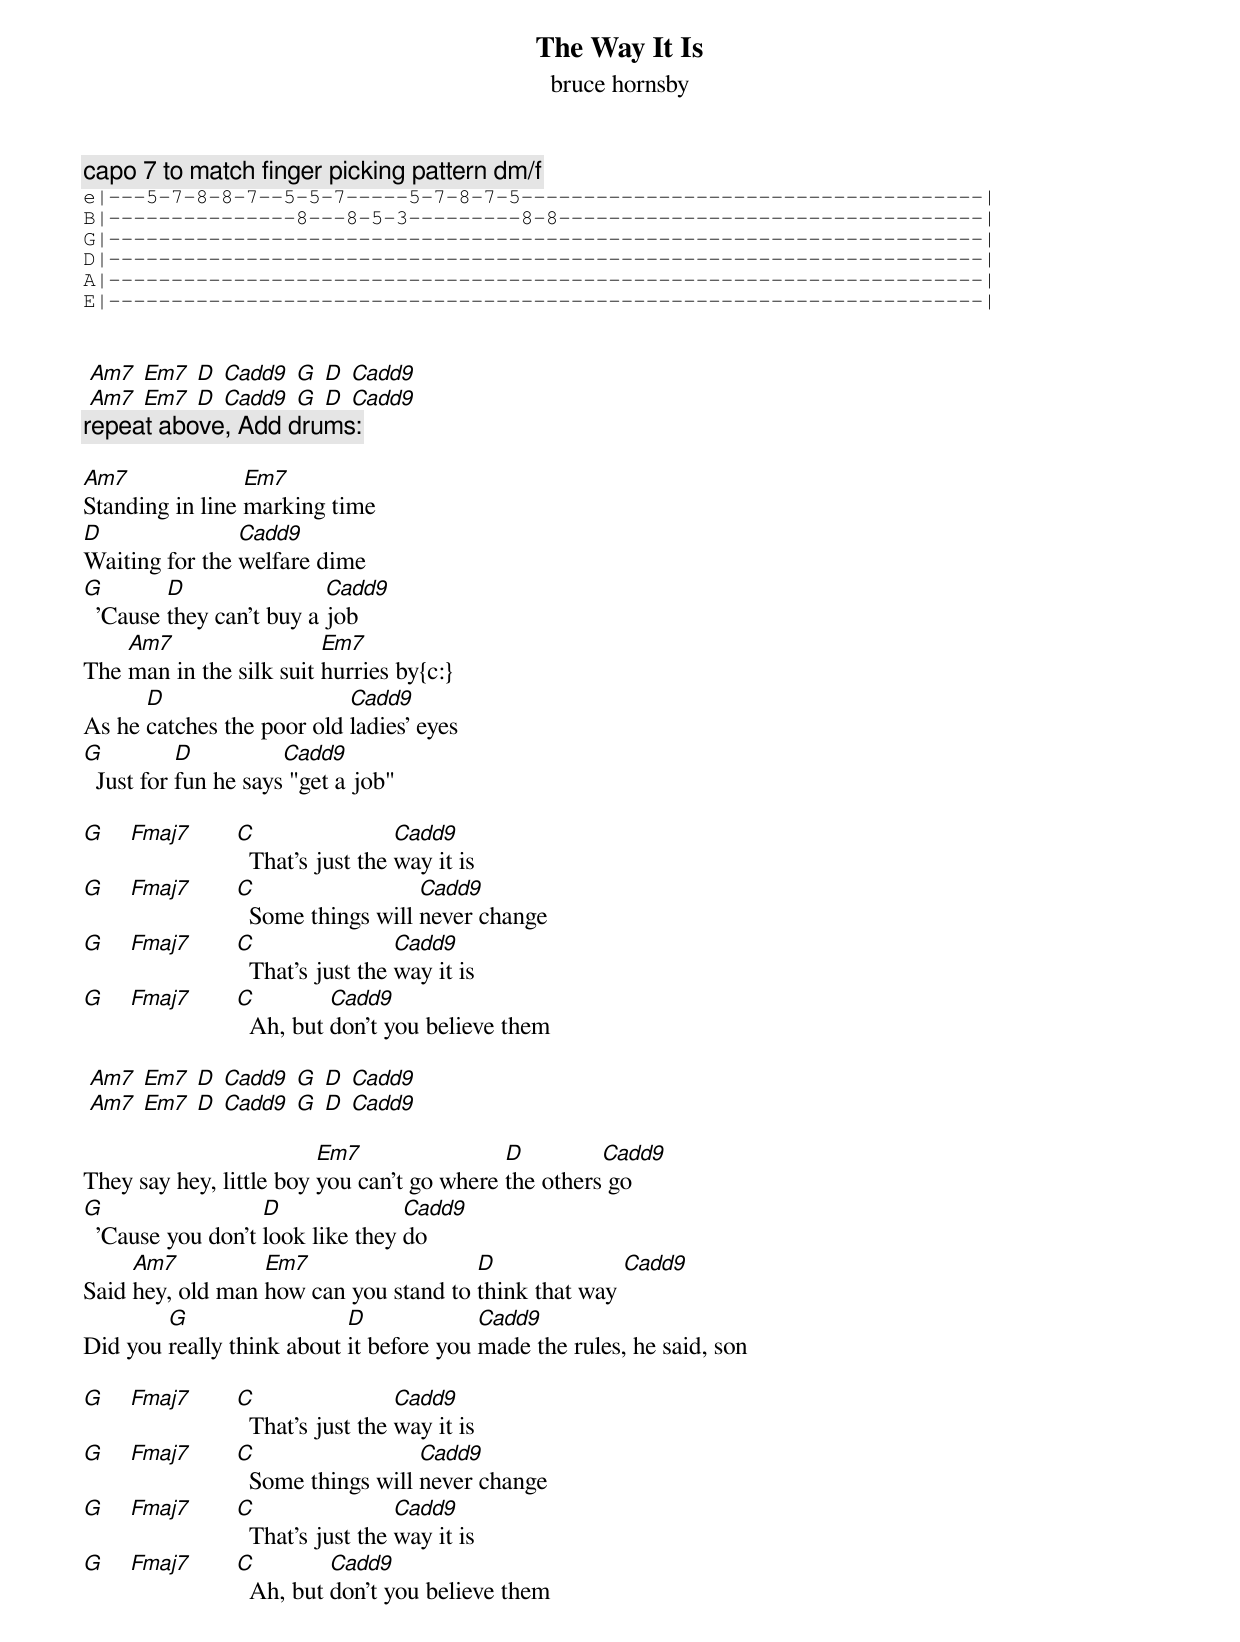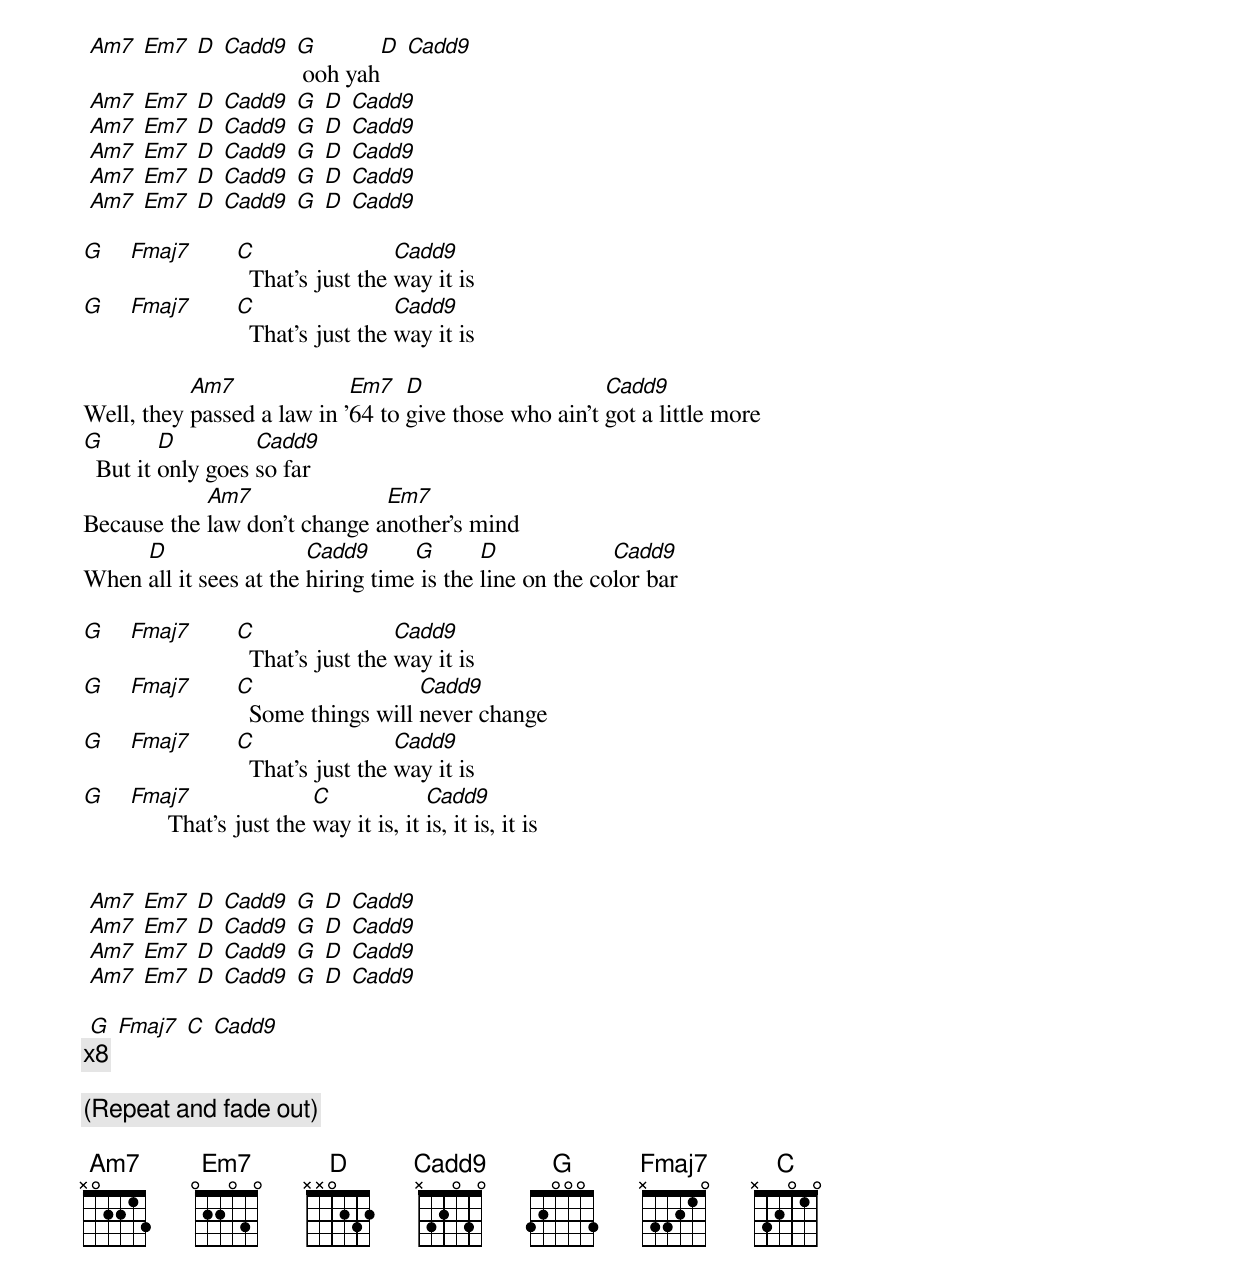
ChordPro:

{title: The Way It Is}
{subtitle: bruce hornsby}
{c:capo 7 to match finger picking pattern dm/f}
{sot}
e|---5-7-8-8-7--5-5-7-----5-7-8-7-5-------------------------------------|
B|---------------8---8-5-3---------8-8----------------------------------|
G|----------------------------------------------------------------------|
D|----------------------------------------------------------------------|
A|----------------------------------------------------------------------|
E|----------------------------------------------------------------------|
{eot}


 [Am7] [Em7] [D] [Cadd9] [G] [D] [Cadd9]
 [Am7] [Em7] [D] [Cadd9] [G] [D] [Cadd9]
{c:repeat above, Add drums:}

[Am7]Standing in line [Em7]marking time
[D]Waiting for the [Cadd9]welfare dime
[G]  'Cause [D]they can't buy a [Cadd9]job
The [Am7]man in the silk suit [Em7]hurries by{c:}
As he [D]catches the poor old [Cadd9]ladies' eyes
[G]  Just for [D]fun he says[Cadd9] "get a job"

[G]    [Fmaj7]       [C]  That's just the [Cadd9]way it is
[G]    [Fmaj7]       [C]  Some things will [Cadd9]never change
[G]    [Fmaj7]       [C]  That's just the [Cadd9]way it is
[G]    [Fmaj7]       [C]  Ah, but [Cadd9]don't you believe them

 [Am7] [Em7] [D] [Cadd9] [G] [D] [Cadd9]
 [Am7] [Em7] [D] [Cadd9] [G] [D] [Cadd9]

They say hey, little boy [Em7]you can't go where [D]the others[Cadd9] go
[G]  'Cause you don't [D]look like they [Cadd9]do
Said [Am7]hey, old man [Em7]how can you stand to [D]think that way [Cadd9]
Did you [G]really think about [D]it before you [Cadd9]made the rules, he said, son

[G]    [Fmaj7]       [C]  That's just the [Cadd9]way it is
[G]    [Fmaj7]       [C]  Some things will [Cadd9]never change
[G]    [Fmaj7]       [C]  That's just the [Cadd9]way it is
[G]    [Fmaj7]       [C]  Ah, but [Cadd9]don't you believe them

 [Am7] [Em7] [D] [Cadd9] [G] ooh yah[D] [Cadd9]
 [Am7] [Em7] [D] [Cadd9] [G] [D] [Cadd9]
 [Am7] [Em7] [D] [Cadd9] [G] [D] [Cadd9]
 [Am7] [Em7] [D] [Cadd9] [G] [D] [Cadd9]
 [Am7] [Em7] [D] [Cadd9] [G] [D] [Cadd9]
 [Am7] [Em7] [D] [Cadd9] [G] [D] [Cadd9]

[G]    [Fmaj7]       [C]  That's just the [Cadd9]way it is
[G]    [Fmaj7]       [C]  That's just the [Cadd9]way it is

Well, they [Am7]passed a law in '[Em7]64 to [D]give those who ain't [Cadd9]got a little more
[G]  But it [D]only goes [Cadd9]so far
Because the [Am7]law don't change a[Em7]nother's mind
When [D]all it sees at the [Cadd9]hiring time[G] is the [D]line on the co[Cadd9]lor bar

[G]    [Fmaj7]       [C]  That's just the [Cadd9]way it is
[G]    [Fmaj7]       [C]  Some things will [Cadd9]never change
[G]    [Fmaj7]       [C]  That's just the [Cadd9]way it is
[G]    [Fmaj7]      That's just the [C]way it is, it [Cadd9]is, it is, it is


 [Am7] [Em7] [D] [Cadd9] [G] [D] [Cadd9]
 [Am7] [Em7] [D] [Cadd9] [G] [D] [Cadd9]
 [Am7] [Em7] [D] [Cadd9] [G] [D] [Cadd9]
 [Am7] [Em7] [D] [Cadd9] [G] [D] [Cadd9]

 [G] [Fmaj7] [C] [Cadd9]
{c:x8}

{c:(Repeat and fade out)}

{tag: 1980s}
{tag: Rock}
